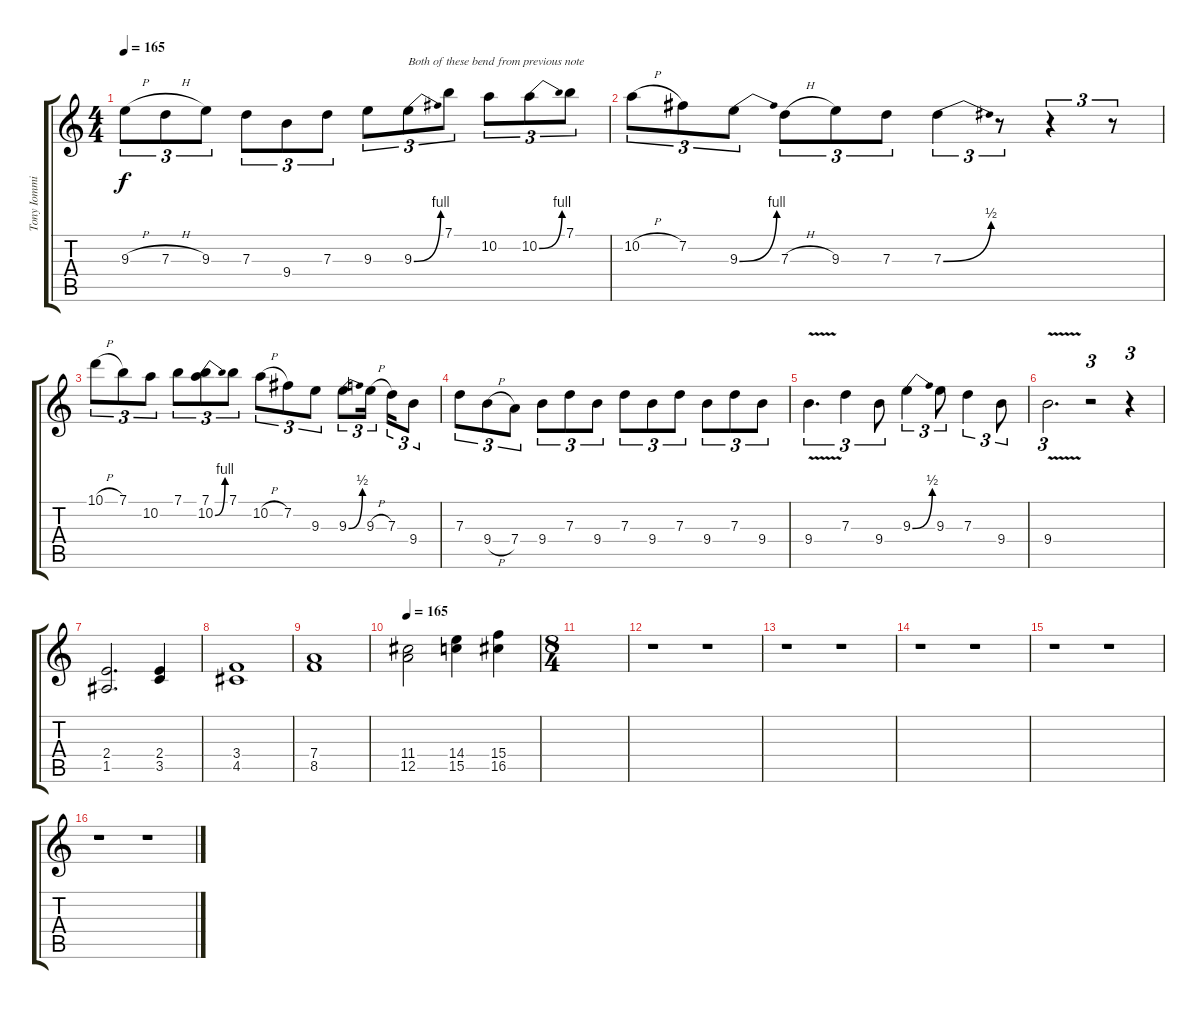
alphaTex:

\track ("Tony Iommi" "Tony Iommi") {instrument distortionguitar}
\staff {score tabs}
\tuning (E4 B3 G3 D3 A2 E2) {hide}
\ts (4 4)
\tempo 165
\clef g2
\ks c
9.3{h}.8{tu (3 2) dy f} 7.3{h}.8{tu (3 2)} 9.3.8{tu (3 2)} 7.3.8{tu (3 2)} 9.4.8{tu (3 2)} 7.3.8{tu (3 2)} 9.3.8{tu (3 2)} 9.3{be (bend 0 0 60 4)}.8{tu (3 2) txt "Both of these bend from previous note"} 7.1.8{tu (3 2)} 10.2.8{tu (3 2)} 10.2{be (bend 0 0 60 4)}.8{tu (3 2)} 7.1.8{tu (3 2)} |
10.2{h}.8{tu (3 2)} 7.2.8{tu (3 2)} 9.3{be (bend 0 0 60 4)}.8{tu (3 2)} 7.3{h}.8{tu (3 2)} 9.3.8{tu (3 2)} 7.3.8{tu (3 2)} 7.3{be (bend 0 0 60 2)}.4{tu (3 2)} r.8{tu (3 2)} r.4{tu (3 2)} r.8{tu (3 2)} |
10.1{h}.8{tu (3 2)} 7.1.8{tu (3 2)} 10.2.8{tu (3 2)} 7.1.8{tu (3 2)} (7.1 10.2{be (bend 0 0 60 4)}).8{tu (3 2)} 7.1.8{tu (3 2)} 10.2{h}.8{tu (3 2)} 7.2.8{tu (3 2)} 9.3.8{tu (3 2)} 9.3{be (bend 0 0 60 2)}.8{tu (3 2)} 9.3{h}.16{tu (3 2) beam splitsecondary} 7.3.16{tu (3 2)} 9.4.8{tu (3 2)} |
7.3.8{tu (3 2)} 9.4{h}.8{tu (3 2)} 7.4.8{tu (3 2)} 9.4.8{tu (3 2)} 7.3.8{tu (3 2)} 9.4.8{tu (3 2)} 7.3.8{tu (3 2)} 9.4.8{tu (3 2)} 7.3.8{tu (3 2)} 9.4.8{tu (3 2)} 7.3.8{tu (3 2)} 9.4.8{tu (3 2)} |
9.4{v}.4{d tu (3 2)} 7.3.4{tu (3 2)} 9.4.8{tu (3 2)} 9.3{be (bend 0 0 60 2)}.4{tu (3 2)} 9.3.8{tu (3 2)} 7.3.4{tu (3 2)} 9.4.8{tu (3 2)} |
9.4{v}.2{d tu (3 2)} r.2{tu (3 2)} r.4{tu (3 2)} |
(2.4 1.5).2{d} (2.4 3.5).4 |
(3.4 4.5).1 |
(7.4 8.5).1 |
\tempo 165
(11.4 12.5).2 (14.4 15.5).4 (15.4 16.5).4 |
\ts (8 4)
|
r.1 r.1 |
r.1 r.1 |
r.1 r.1 |
r.1 r.1 |
r.1 r.1
